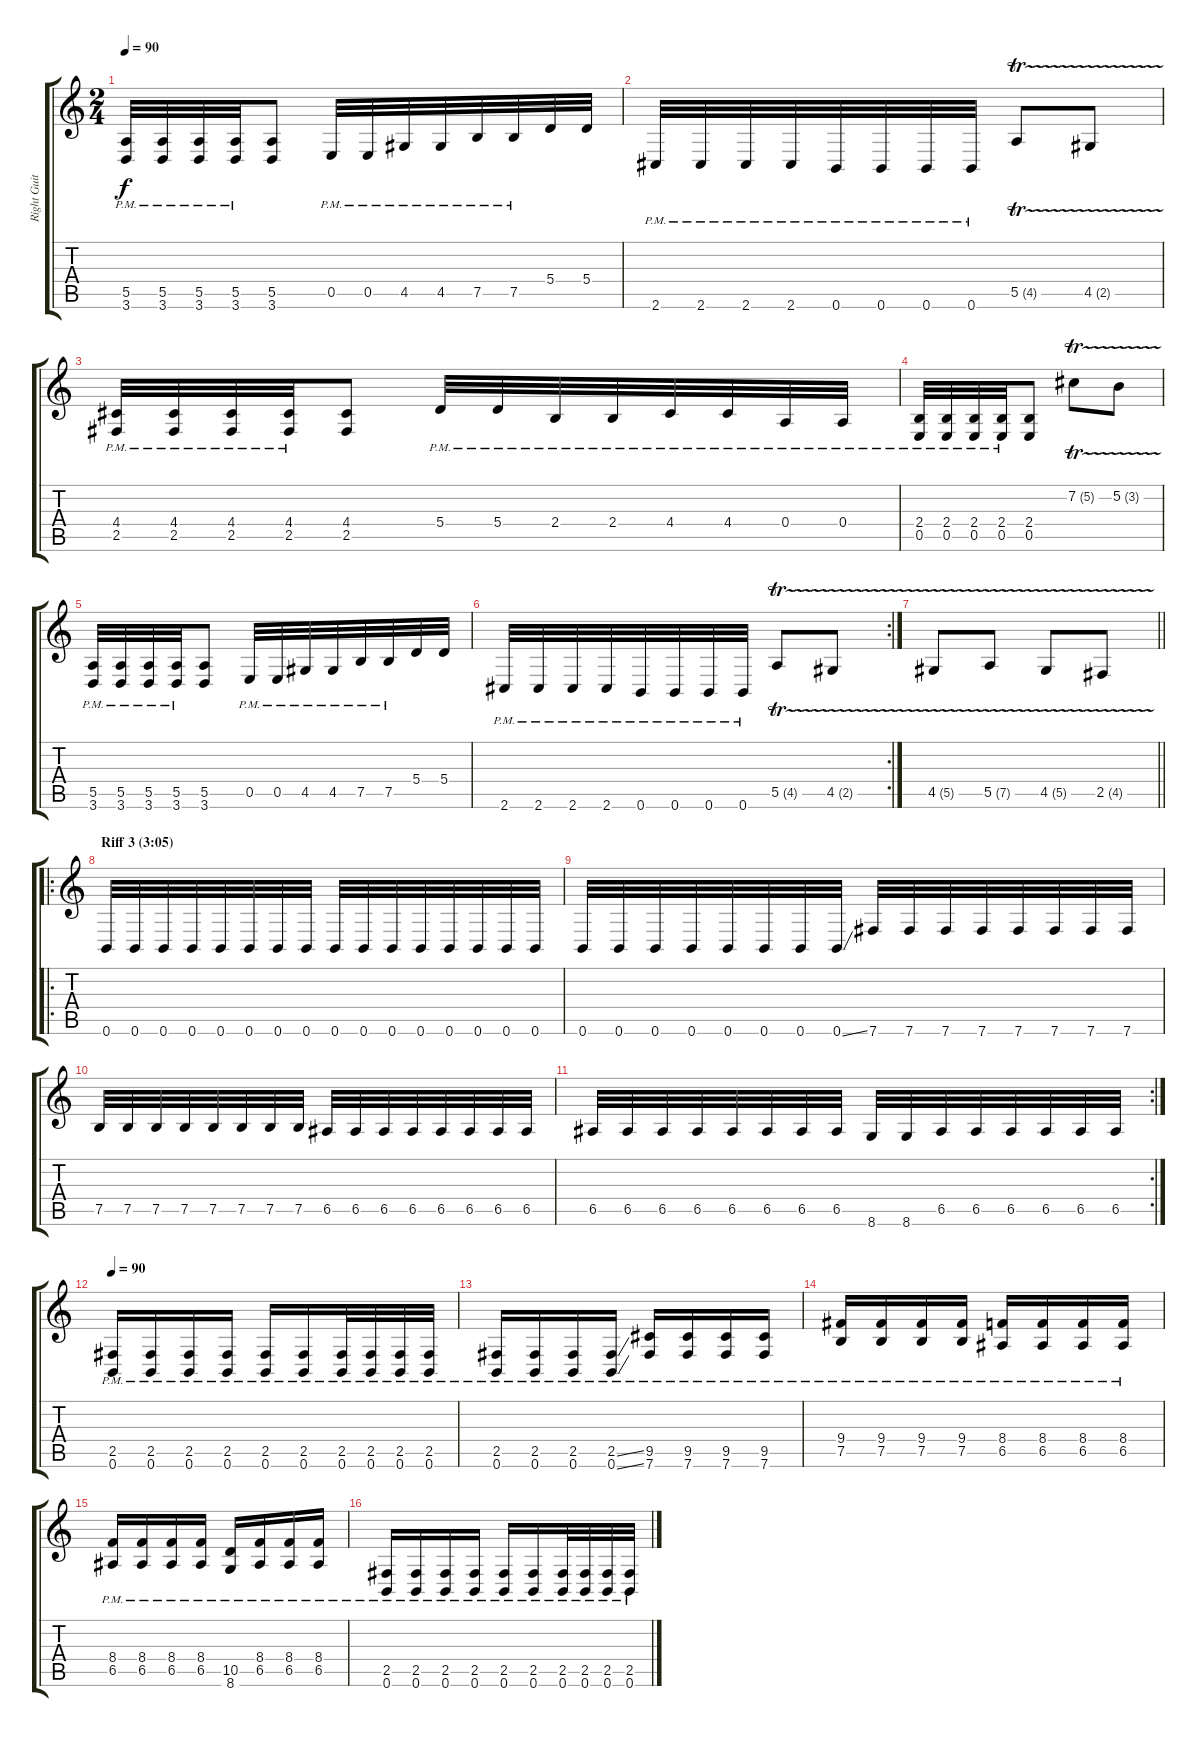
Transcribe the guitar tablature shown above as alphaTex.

\track ("Right Guitar" "Right Guit") {instrument overdrivenguitar}
\staff {score tabs}
\tuning (B3 Gb3 D3 A2 E2 B1) {hide}
\ts (2 4)
\tempo 90
\clef g2
\ks c
(5.5{pm} 3.6).32{dy f} (5.5{pm} 3.6).32 (5.5{pm} 3.6).32 (5.5{pm} 3.6).32 (5.5 3.6).8 0.5{pm}.32 0.5{pm}.32 4.5{pm}.32 4.5{pm}.32 7.5{pm}.32 7.5{pm}.32 5.4.32 5.4.32 |
2.6{pm}.32 2.6{pm}.32 2.6{pm}.32 2.6{pm}.32 0.6{pm}.32 0.6{pm}.32 0.6{pm}.32 0.6{pm}.32 5.5{tr (4 32)}.8 4.5{tr (2 32)}.8 |
(4.4{pm} 2.5{pm}).32 (4.4{pm} 2.5{pm}).32 (4.4{pm} 2.5{pm}).32 (4.4{pm} 2.5{pm}).32 (4.4 2.5).8 5.4{pm}.32 5.4{pm}.32 2.4{pm}.32 2.4{pm}.32 4.4{pm}.32 4.4{pm}.32 0.4{pm}.32 0.4{pm}.32 |
(2.4{pm} 0.5{pm}).32 (2.4{pm} 0.5{pm}).32 (2.4{pm} 0.5{pm}).32 (2.4{pm} 0.5{pm}).32 (2.4 0.5).8 7.2{tr (5 32)}.8 5.2{tr (3 32)}.8 |
(5.5{pm} 3.6).32 (5.5{pm} 3.6).32 (5.5{pm} 3.6).32 (5.5{pm} 3.6).32 (5.5 3.6).8 0.5{pm}.32 0.5{pm}.32 4.5{pm}.32 4.5{pm}.32 7.5{pm}.32 7.5{pm}.32 5.4.32 5.4.32 |
\rc 2
2.6{pm}.32 2.6{pm}.32 2.6{pm}.32 2.6{pm}.32 0.6{pm}.32 0.6{pm}.32 0.6{pm}.32 0.6{pm}.32 5.5{tr (4 32)}.8 4.5{tr (2 32)}.8 |
\barLineRight lightlight
4.5{tr (5 32)}.8 5.5{tr (7 32)}.8 4.5{tr (5 32)}.8 2.5{tr (4 32)}.8 |
\ro
\section ("" "Riff 3 (3:05)")
0.6.32 0.6.32 0.6.32 0.6.32 0.6.32 0.6.32 0.6.32 0.6.32 0.6.32 0.6.32 0.6.32 0.6.32 0.6.32 0.6.32 0.6.32 0.6.32 |
0.6.32 0.6.32 0.6.32 0.6.32 0.6.32 0.6.32 0.6.32 0.6{ss}.32 7.6.32 7.6.32 7.6.32 7.6.32 7.6.32 7.6.32 7.6.32 7.6.32 |
7.5.32 7.5.32 7.5.32 7.5.32 7.5.32 7.5.32 7.5.32 7.5.32 6.5.32 6.5.32 6.5.32 6.5.32 6.5.32 6.5.32 6.5.32 6.5.32 |
\rc 2
6.5.32 6.5.32 6.5.32 6.5.32 6.5.32 6.5.32 6.5.32 6.5.32 8.6.32 8.6.32 6.5.32 6.5.32 6.5.32 6.5.32 6.5.32 6.5.32 |
\tempo 90
(2.5{pm} 0.6{pm}).16 (2.5{pm} 0.6{pm}).16 (2.5{pm} 0.6{pm}).16 (2.5{pm} 0.6{pm}).16 (2.5{pm} 0.6{pm}).16 (2.5{pm} 0.6{pm}).16 (2.5{pm} 0.6{pm}).32 (2.5{pm} 0.6{pm}).32 (2.5{pm} 0.6{pm}).32 (2.5{pm} 0.6{pm}).32 |
(2.5{pm} 0.6{pm}).16 (2.5{pm} 0.6{pm}).16 (2.5{pm} 0.6{pm}).16 (2.5{ss pm} 0.6{ss pm}).16 (9.5{pm} 7.6{pm}).16 (9.5{pm} 7.6{pm}).16 (9.5{pm} 7.6{pm}).16 (9.5{pm} 7.6{pm}).16 |
(9.4{pm} 7.5{pm}).16 (9.4{pm} 7.5{pm}).16 (9.4{pm} 7.5{pm}).16 (9.4{pm} 7.5{pm}).16 (8.4{pm} 6.5{pm}).16 (8.4{pm} 6.5{pm}).16 (8.4{pm} 6.5{pm}).16 (8.4{pm} 6.5{pm}).16 |
(8.4{pm} 6.5{pm}).16 (8.4{pm} 6.5{pm}).16 (8.4{pm} 6.5{pm}).16 (8.4{pm} 6.5{pm}).16 (10.5{pm} 8.6{pm}).16 (8.4{pm} 6.5{pm}).16 (8.4{pm} 6.5{pm}).16 (8.4{pm} 6.5{pm}).16 |
(2.5{pm} 0.6{pm}).16 (2.5{pm} 0.6{pm}).16 (2.5{pm} 0.6{pm}).16 (2.5{pm} 0.6{pm}).16 (2.5{pm} 0.6{pm}).16 (2.5{pm} 0.6{pm}).16 (2.5{pm} 0.6{pm}).32 (2.5{pm} 0.6{pm}).32 (2.5{pm} 0.6{pm}).32 (2.5{pm} 0.6{pm}).32
